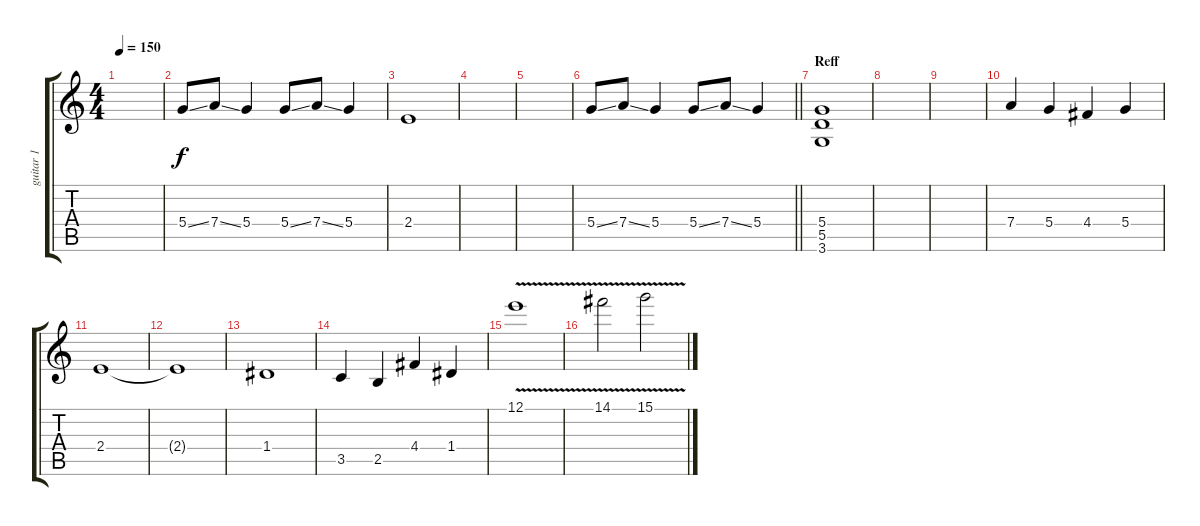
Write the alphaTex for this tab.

\track ("guitar 1" "guitar 1") {instrument electricguitarclean}
\staff {score tabs}
\tuning (E4 B3 G3 D3 A2 E2) {hide}
\ts (4 4)
\tempo 150
\clef g2
\ks c
|
5.4{ss}.8 7.4{ss}.8 5.4.4 5.4{ss}.8 7.4{ss}.8 5.4.4 |
2.4.1 |
|
|
\barLineRight lightlight
5.4{ss}.8 7.4{ss}.8 5.4.4 5.4{ss}.8 7.4{ss}.8 5.4.4 |
\section ("" "Reff")
(5.4 5.5 3.6).1 |
|
|
7.4.4{instrument overdrivenguitar} 5.4.4 4.4.4 5.4.4 |
2.4.1 |
2.4{t}.1 |
1.4.1 |
3.5.4 2.5.4 4.4.4 1.4.4 |
12.1{v}.1 |
14.1{v}.2 15.1{v}.2
